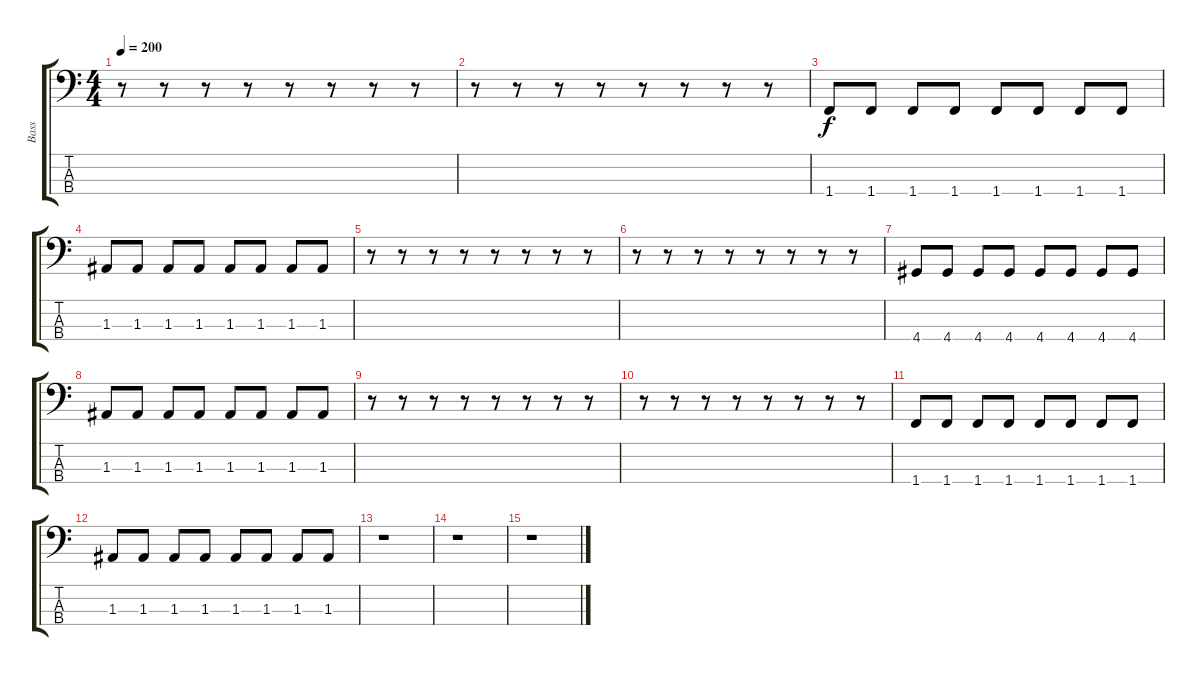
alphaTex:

\track ("Bass" "Bass") {instrument electricbasspick}
\staff {score tabs}
\tuning (G2 D2 A1 E1) {hide}
\ts (4 4)
\tempo 200
\clef f4
\ks c
r.8{dy f} r.8 r.8 r.8 r.8 r.8 r.8 r.8 |
r.8 r.8 r.8 r.8 r.8 r.8 r.8 r.8 |
1.4.8 1.4.8 1.4.8 1.4.8 1.4.8 1.4.8 1.4.8 1.4.8 |
1.3.8 1.3.8 1.3.8 1.3.8 1.3.8 1.3.8 1.3.8 1.3.8 |
r.8 r.8 r.8 r.8 r.8 r.8 r.8 r.8 |
r.8 r.8 r.8 r.8 r.8 r.8 r.8 r.8 |
4.4.8 4.4.8 4.4.8 4.4.8 4.4.8 4.4.8 4.4.8 4.4.8 |
1.3.8 1.3.8 1.3.8 1.3.8 1.3.8 1.3.8 1.3.8 1.3.8 |
r.8 r.8 r.8 r.8 r.8 r.8 r.8 r.8 |
r.8 r.8 r.8 r.8 r.8 r.8 r.8 r.8 |
1.4.8 1.4.8 1.4.8 1.4.8 1.4.8 1.4.8 1.4.8 1.4.8 |
1.3.8 1.3.8 1.3.8 1.3.8 1.3.8 1.3.8 1.3.8 1.3.8 |
r.1 |
r.1 |
r.1
